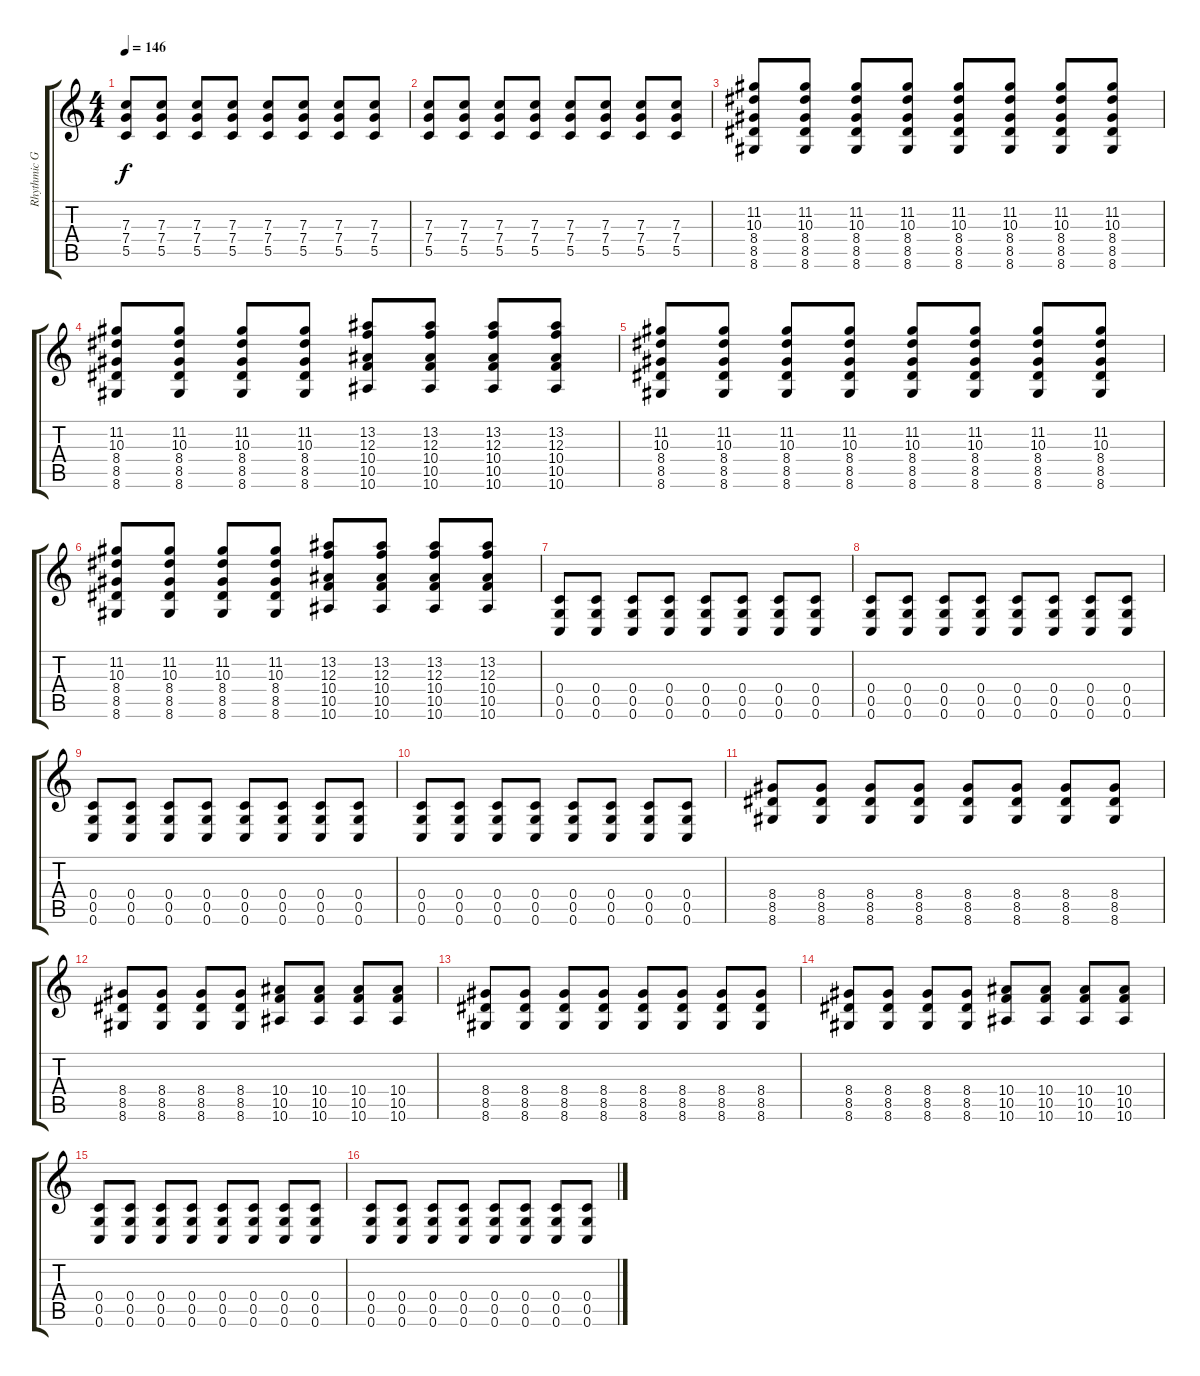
\track ("Rhythmic Guitar" "Rhythmic G") {instrument distortionguitar}
\staff {score tabs}
\tuning (D4 A3 F3 C3 G2 C2) {hide}
\ts (4 4)
\tempo 146
\clef g2
\ks c
(7.3 7.4 5.5).8{dy f} (7.3 7.4 5.5).8 (7.3 7.4 5.5).8 (7.3 7.4 5.5).8 (7.3 7.4 5.5).8 (7.3 7.4 5.5).8 (7.3 7.4 5.5).8 (7.3 7.4 5.5).8 |
(7.3 7.4 5.5).8 (7.3 7.4 5.5).8 (7.3 7.4 5.5).8 (7.3 7.4 5.5).8 (7.3 7.4 5.5).8 (7.3 7.4 5.5).8 (7.3 7.4 5.5).8 (7.3 7.4 5.5).8 |
(11.2 10.3 8.4 8.5 8.6).8 (11.2 10.3 8.4 8.5 8.6).8 (11.2 10.3 8.4 8.5 8.6).8 (11.2 10.3 8.4 8.5 8.6).8 (11.2 10.3 8.4 8.5 8.6).8 (11.2 10.3 8.4 8.5 8.6).8 (11.2 10.3 8.4 8.5 8.6).8 (11.2 10.3 8.4 8.5 8.6).8 |
(11.2 10.3 8.4 8.5 8.6).8 (11.2 10.3 8.4 8.5 8.6).8 (11.2 10.3 8.4 8.5 8.6).8 (11.2 10.3 8.4 8.5 8.6).8 (13.2 12.3 10.4 10.5 10.6).8 (13.2 12.3 10.4 10.5 10.6).8 (13.2 12.3 10.4 10.5 10.6).8 (13.2 12.3 10.4 10.5 10.6).8 |
(11.2 10.3 8.4 8.5 8.6).8 (11.2 10.3 8.4 8.5 8.6).8 (11.2 10.3 8.4 8.5 8.6).8 (11.2 10.3 8.4 8.5 8.6).8 (11.2 10.3 8.4 8.5 8.6).8 (11.2 10.3 8.4 8.5 8.6).8 (11.2 10.3 8.4 8.5 8.6).8 (11.2 10.3 8.4 8.5 8.6).8 |
(11.2 10.3 8.4 8.5 8.6).8 (11.2 10.3 8.4 8.5 8.6).8 (11.2 10.3 8.4 8.5 8.6).8 (11.2 10.3 8.4 8.5 8.6).8 (13.2 12.3 10.4 10.5 10.6).8 (13.2 12.3 10.4 10.5 10.6).8 (13.2 12.3 10.4 10.5 10.6).8 (13.2 12.3 10.4 10.5 10.6).8 |
(0.4 0.5 0.6).8 (0.4 0.5 0.6).8 (0.4 0.5 0.6).8 (0.4 0.5 0.6).8 (0.4 0.5 0.6).8 (0.4 0.5 0.6).8 (0.4 0.5 0.6).8 (0.4 0.5 0.6).8 |
(0.4 0.5 0.6).8 (0.4 0.5 0.6).8 (0.4 0.5 0.6).8 (0.4 0.5 0.6).8 (0.4 0.5 0.6).8 (0.4 0.5 0.6).8 (0.4 0.5 0.6).8 (0.4 0.5 0.6).8 |
(0.4 0.5 0.6).8 (0.4 0.5 0.6).8 (0.4 0.5 0.6).8 (0.4 0.5 0.6).8 (0.4 0.5 0.6).8 (0.4 0.5 0.6).8 (0.4 0.5 0.6).8 (0.4 0.5 0.6).8 |
(0.4 0.5 0.6).8 (0.4 0.5 0.6).8 (0.4 0.5 0.6).8 (0.4 0.5 0.6).8 (0.4 0.5 0.6).8 (0.4 0.5 0.6).8 (0.4 0.5 0.6).8 (0.4 0.5 0.6).8 |
(8.4 8.5 8.6).8 (8.4 8.5 8.6).8 (8.4 8.5 8.6).8 (8.4 8.5 8.6).8 (8.4 8.5 8.6).8 (8.4 8.5 8.6).8 (8.4 8.5 8.6).8 (8.4 8.5 8.6).8 |
(8.4 8.5 8.6).8 (8.4 8.5 8.6).8 (8.4 8.5 8.6).8 (8.4 8.5 8.6).8 (10.4 10.5 10.6).8 (10.4 10.5 10.6).8 (10.4 10.5 10.6).8 (10.4 10.5 10.6).8 |
(8.4 8.5 8.6).8 (8.4 8.5 8.6).8 (8.4 8.5 8.6).8 (8.4 8.5 8.6).8 (8.4 8.5 8.6).8 (8.4 8.5 8.6).8 (8.4 8.5 8.6).8 (8.4 8.5 8.6).8 |
(8.4 8.5 8.6).8 (8.4 8.5 8.6).8 (8.4 8.5 8.6).8 (8.4 8.5 8.6).8 (10.4 10.5 10.6).8 (10.4 10.5 10.6).8 (10.4 10.5 10.6).8 (10.4 10.5 10.6).8 |
(0.4 0.5 0.6).8 (0.4 0.5 0.6).8 (0.4 0.5 0.6).8 (0.4 0.5 0.6).8 (0.4 0.5 0.6).8 (0.4 0.5 0.6).8 (0.4 0.5 0.6).8 (0.4 0.5 0.6).8 |
(0.4 0.5 0.6).8 (0.4 0.5 0.6).8 (0.4 0.5 0.6).8 (0.4 0.5 0.6).8 (0.4 0.5 0.6).8 (0.4 0.5 0.6).8 (0.4 0.5 0.6).8 (0.4 0.5 0.6).8
